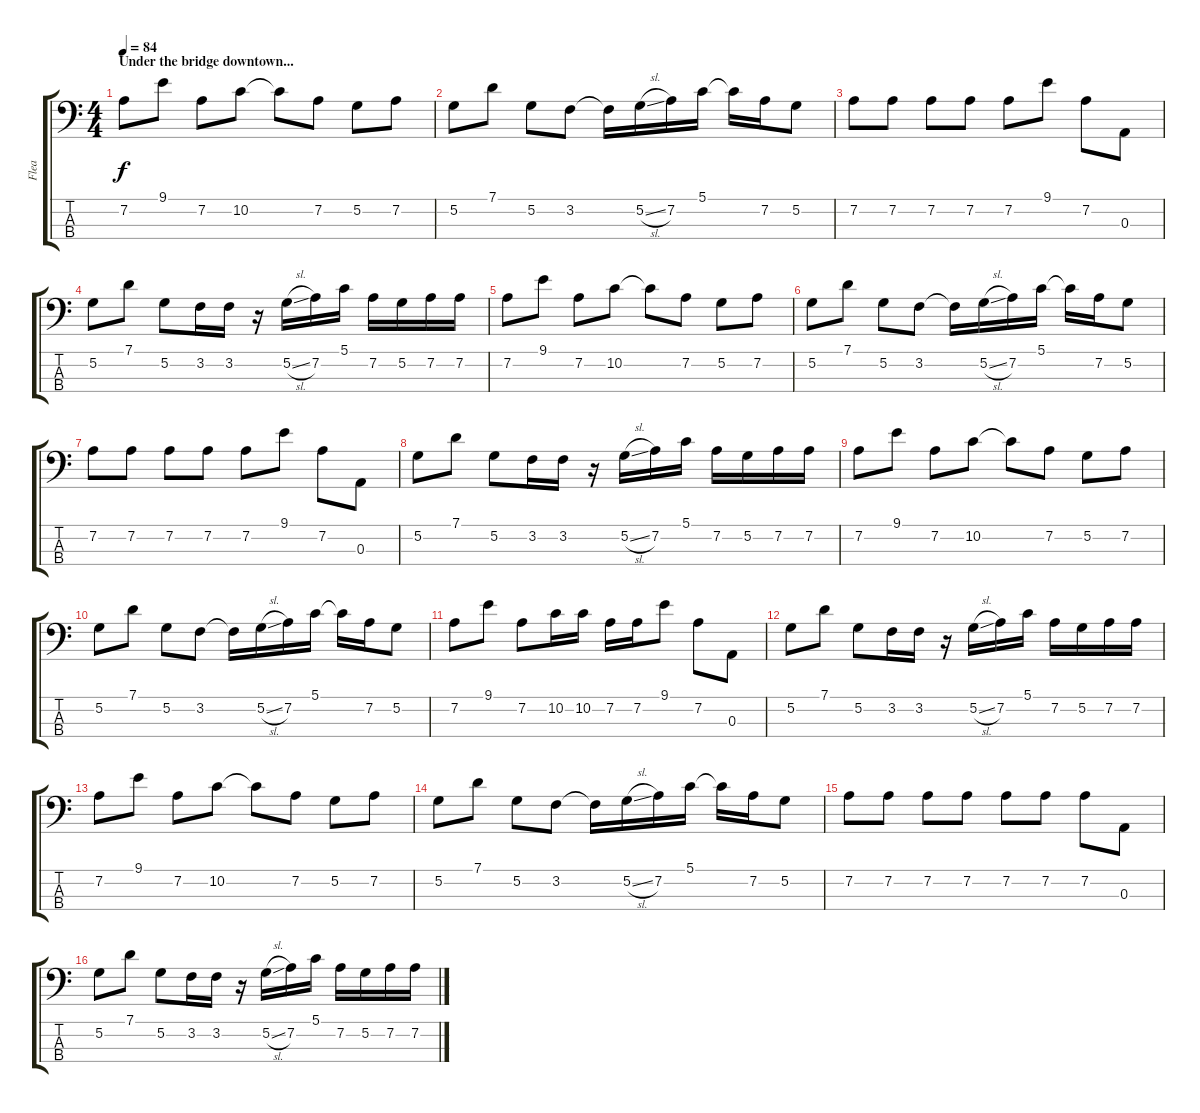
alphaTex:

\track ("Flea" "Flea") {instrument electricbassfinger}
\staff {score tabs}
\tuning (G2 D2 A1 E1) {hide}
\ts (4 4)
\section ("" "Under the bridge downtown...")
\tempo 84
\clef f4
\ks c
7.2.8{dy f} 9.1.8 7.2.8 10.2.8 10.2{t}.8 7.2.8 5.2.8 7.2.8 |
5.2.8 7.1.8 5.2.8 3.2.8 3.2{t}.16 5.2{sl}.16 7.2.16 5.1.16 5.1{t}.16 7.2.16 5.2.8 |
7.2.8 7.2.8 7.2.8 7.2.8 7.2.8 9.1.8 7.2.8 0.3.8 |
5.2.8 7.1.8 5.2.8 3.2.16 3.2.16 r.16 5.2{sl}.16 7.2.16 5.1.16 7.2.16 5.2.16 7.2.16 7.2.16 |
7.2.8 9.1.8 7.2.8 10.2.8 10.2{t}.8 7.2.8 5.2.8 7.2.8 |
5.2.8 7.1.8 5.2.8 3.2.8 3.2{t}.16 5.2{sl}.16 7.2.16 5.1.16 5.1{t}.16 7.2.16 5.2.8 |
7.2.8 7.2.8 7.2.8 7.2.8 7.2.8 9.1.8 7.2.8 0.3.8 |
5.2.8 7.1.8 5.2.8 3.2.16 3.2.16 r.16 5.2{sl}.16 7.2.16 5.1.16 7.2.16 5.2.16 7.2.16 7.2.16 |
7.2.8 9.1.8 7.2.8 10.2.8 10.2{t}.8 7.2.8 5.2.8 7.2.8 |
5.2.8 7.1.8 5.2.8 3.2.8 3.2{t}.16 5.2{sl}.16 7.2.16 5.1.16 5.1{t}.16 7.2.16 5.2.8 |
7.2.8 9.1.8 7.2.8 10.2.16 10.2.16 7.2.16 7.2.16 9.1.8 7.2.8 0.3.8 |
5.2.8 7.1.8 5.2.8 3.2.16 3.2.16 r.16 5.2{sl}.16 7.2.16 5.1.16 7.2.16 5.2.16 7.2.16 7.2.16 |
7.2.8 9.1.8 7.2.8 10.2.8 10.2{t}.8 7.2.8 5.2.8 7.2.8 |
5.2.8 7.1.8 5.2.8 3.2.8 3.2{t}.16 5.2{sl}.16 7.2.16 5.1.16 5.1{t}.16 7.2.16 5.2.8 |
7.2.8 7.2.8 7.2.8 7.2.8 7.2.8 7.2.8 7.2.8 0.3.8 |
5.2.8 7.1.8 5.2.8 3.2.16 3.2.16 r.16 5.2{sl}.16 7.2.16 5.1.16 7.2.16 5.2.16 7.2.16 7.2.16
